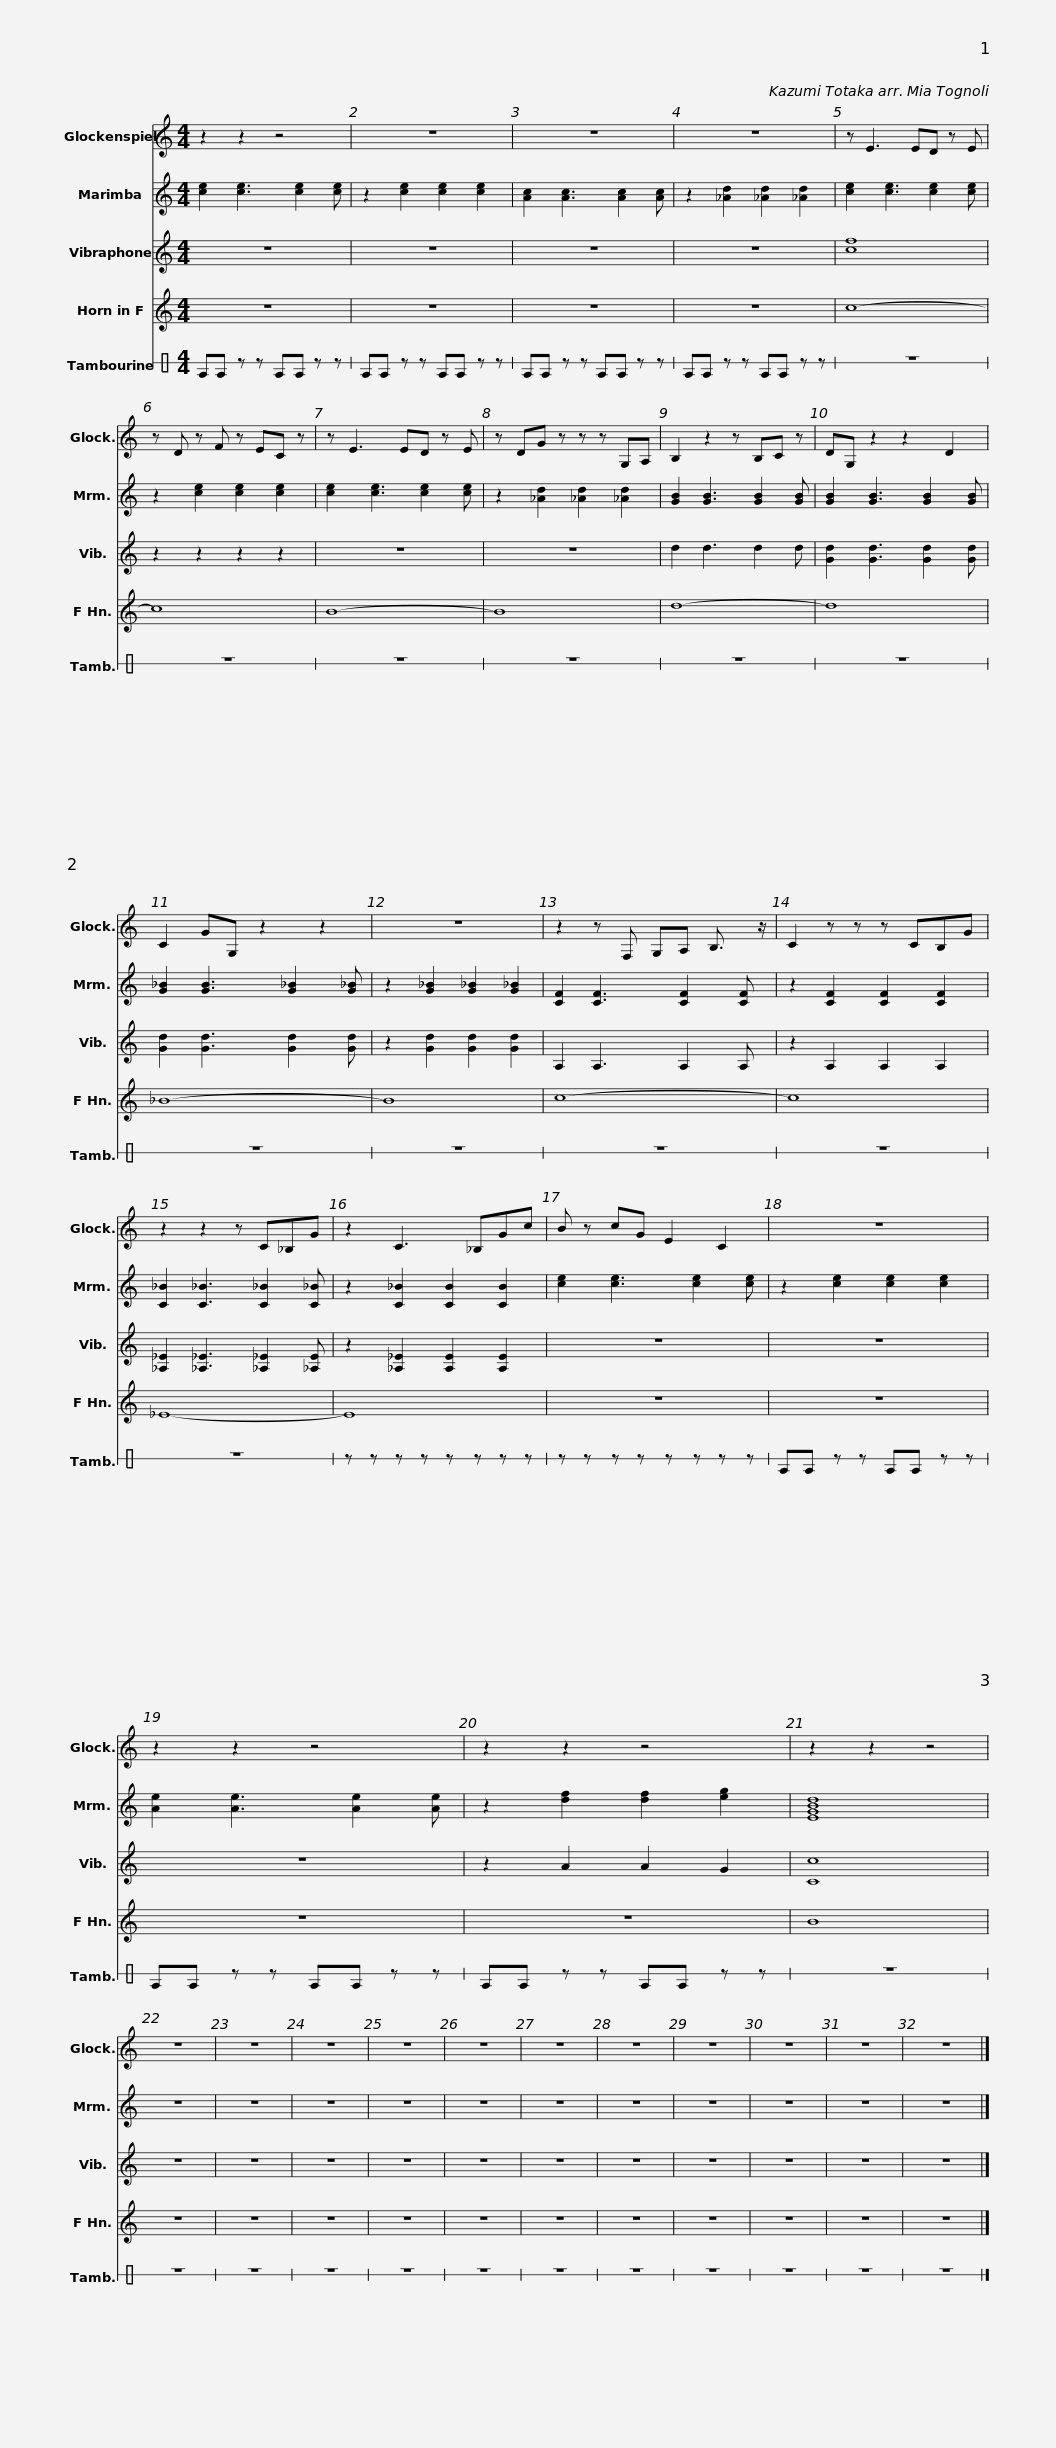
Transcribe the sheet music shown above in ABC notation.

X:1
%%score 1 2 3 4 5
L:1/8
M:4/4
I:linebreak $
K:C
V:1 treble transpose=24
V:2 treble
V:3 treble
V:4 treble transpose=-7
V:5 perc stafflines=1
K:none
V:1
 z2 z2 z4 | z8 | z8 | z8 | z E3 ED z E |$ %5
 z D z F z EC z | z E3 ED z E | z DG z z z G,A, | B,2 z2 z B,C z | DG, z2 z2 D2 |$ %10
 C2 GG, z2 z2 | z8 | z2 z F, G,A, B,3/2 z/ | C2 z z z CB,G | z2 z2 z C_B,G |$ %15
 z2 C3 _B,Gc | B z cG E2 C2 | z8 | z2 z2 z4 | z2 z2 z4 | %20
 z2 z2 z4 |$ z8 | z8 | z8 | z8 | %25
 z8 | z8 | z8 | z8 | z8 | %30
 z8 | z8 |] %32
V:2
 [ce]2 [ce]3 [ce]2 [ce] | z2 [ce]2 [ce]2 [ce]2 | [Ac]2 [Ac]3 [Ac]2 [Ac] | z2 [_Ad]2 [_Ad]2 [_Ad]2 | [ce]2 [ce]3 [ce]2 [ce] |$ %5
 z2 [ce]2 [ce]2 [ce]2 | [ce]2 [ce]3 [ce]2 [ce] | z2 [_Ad]2 [_Ad]2 [_Ad]2 | [GB]2 [GB]3 [GB]2 [GB] | [GB]2 [GB]3 [GB]2 [GB] |$ %10
 [G_B]2 [GB]3 [G_B]2 [G_B] | z2 [G_B]2 [G_B]2 [G_B]2 | [CF]2 [CF]3 [CF]2 [CF] | z2 [CF]2 [CF]2 [CF]2 | [C_B]2 [C_B]3 [C_B]2 [C_B] |$ %15
 z2 [C_B]2 [CB]2 [CB]2 | [ce]2 [ce]3 [ce]2 [ce] | z2 [ce]2 [ce]2 [ce]2 | [Ae]2 [Ae]3 [Ae]2 [Ae] | z2 [df]2 [df]2 [eg]2 | %20
 [EGBd]8 |$ z8 | z8 | z8 | z8 | %25
 z8 | z8 | z8 | z8 | z8 | %30
 z8 | z8 |] %32
V:3
 z8 | z8 | z8 | z8 | [cf]8 |$ %5
 z2 z2 z2 z2 | z8 | z8 | d2 d3 d2 d | [Gd]2 [Gd]3 [Gd]2 [Gd] |$ %10
 [Gd]2 [Gd]3 [Gd]2 [Gd] | z2 [Gd]2 [Gd]2 [Gd]2 | A,2 A,3 A,2 A, | z2 A,2 A,2 A,2 | [_A,_E]2 [_A,_E]3 [_A,_E]2 [_A,E] |$ %15
 z2 [_A,_E]2 [A,E]2 [A,E]2 | z8 | z8 | z8 | z2 A2 A2 G2 | %20
 [Cc]8 |$ z8 | z8 | z8 | z8 | %25
 z8 | z8 | z8 | z8 | z8 | %30
 z8 | z8 |] %32
V:4
 z8 | z8 | z8 | z8 | c8- |$ %5
 c8 | B8- | B8 | d8- | d8 |$ %10
 _B8- | B8 | c8- | c8 | _E8- |$ %15
 E8 | z8 | z8 | z8 | z8 | %20
 B8 |$ z8 | z8 | z8 | z8 | %25
 z8 | z8 | z8 | z8 | z8 | %30
 z8 | z8 |] %32
V:5
 EE z z EE z z | EE z z EE z z | EE z z EE z z | EE z z EE z z | z8 |$ %5
 z8 | z8 | z8 | z8 | z8 |$ %10
 z8 | z8 | z8 | z8 | z8 |$ %15
 z z z z z z z z | z z z z z z z z | EE z z EE z z | EE z z EE z z | EE z z EE z z | %20
 z8 |$ z8 | z8 | z8 | z8 | %25
 z8 | z8 | z8 | z8 | z8 | %30
 z8 | z8 |] %32
